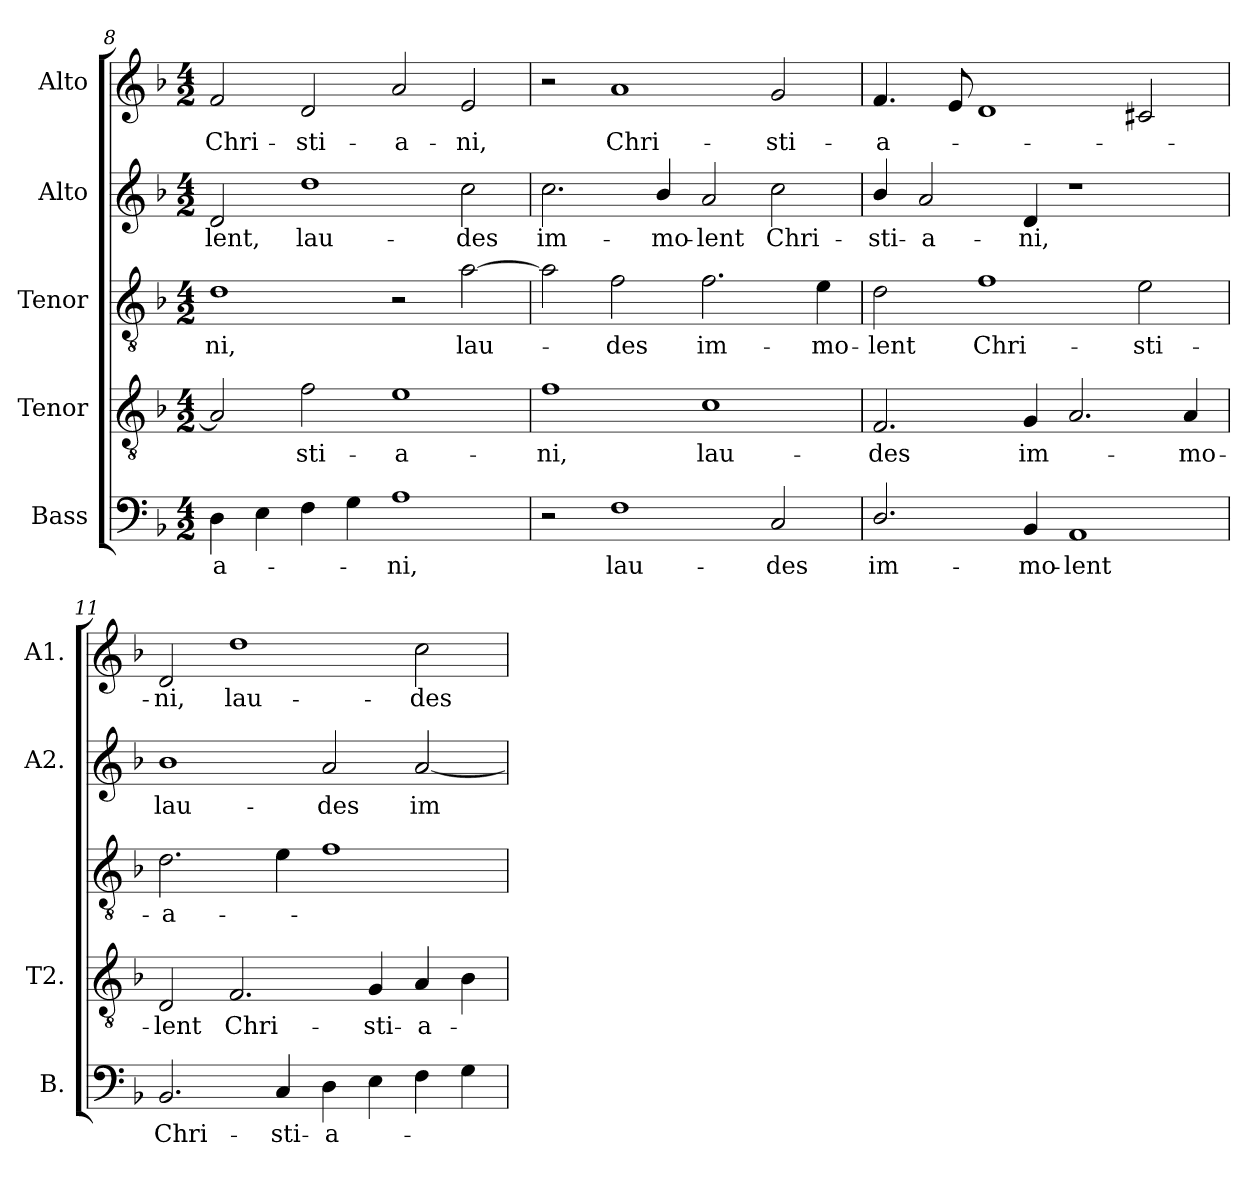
**kern	**text	**kern	**text	**kern	**text	**kern	**text	**kern	**text
*part5	*part5	*part4	*part4	*part3	*part3	*part2	*part2	*part1	*part1
*staff5	*staff5	*staff4	*staff4	*staff3	*staff3	*staff2	*staff2	*staff1	*staff1
*I"Bass	*	*I"Tenor	*	*I"Tenor	*	*I"Alto	*	*I"Alto	*
*I'B.	*	*I'T2.	*	*	*	*I'A2.	*	*I'A1.	*
*clefF4	*	*clefGv2	*	*clefGv2	*	*clefG2	*	*clefG2	*
*	*	*ITrd7c12	*	*ITrd7c12	*	*	*	*	*
*k[b-]	*	*k[b-]	*	*k[b-]	*	*k[b-]	*	*k[b-]	*
*F:	*	*F:	*	*F:	*	*F:	*	*F:	*
*M4/2	*	*M4/2	*	*M4/2	*	*M4/2	*	*M4/2	*
=8	=8	=8	=8	=8	=8	=8	=8	=8	=8
!	!LO:LY:b:color=#000000	!	!	!	!	!	!	!	!
!	!	!	!	!	!LO:LY:b:color=#000000	!	!	!	!
!	!	!	!	!	!	!	!LO:LY:b:color=#000000	!	!
!	!	!	!	!	!	!	!	!	!LO:LY:b:color=#000000
4Di\	-a-	2AAi/]	.	1Di	-ni,	2di/	-lent,	2fi/	Chri-
4Ei\	.	.	.	.	.	.	.	.	.
!	!	!	!LO:LY:b:color=#000000	!	!	!	!	!	!
!	!	!	!	!	!	!	!LO:LY:b:color=#000000	!	!
!	!	!	!	!	!	!	!	!	!LO:LY:b:color=#000000
4Fi\	.	2Fi\	-sti-	.	.	1ddi	lau-	2di/	-sti-
4Gi\	.	.	.	.	.	.	.	.	.
!	!LO:LY:b:color=#000000	!	!	!	!	!	!	!	!
!	!	!	!LO:LY:b:color=#000000	!	!	!	!	!	!
!	!	!	!	!	!	!	!	!	!LO:LY:b:color=#000000
1Ai	-ni,	1Ei	-a-	2r	.	.	.	2ai/	-a-
!	!	!	!	!	!LO:LY:b:color=#000000	!	!	!	!
!	!	!	!	!	!	!	!LO:LY:b:color=#000000	!	!
!	!	!	!	!	!	!	!	!	!LO:LY:b:color=#000000
.	.	.	.	[2Ai\	lau-	2cci\	-des	2ei/	-ni,
!!LO:LB:g=z
=9	=9	=9	=9	=9	=9	=9	=9	=9	=9
!	!	!	!LO:LY:b:color=#000000	!	!	!	!	!	!
!	!	!	!	!	!	!	!LO:LY:b:color=#000000	!	!
2r	.	1Fi	-ni,	2Ai\]	.	2.cci\	im-	2r	.
!	!LO:LY:b:color=#000000	!	!	!	!	!	!	!	!
!	!	!	!	!	!LO:LY:b:color=#000000	!	!	!	!
!	!	!	!	!	!	!	!	!	!LO:LY:b:color=#000000
1Fi	lau-	.	.	2Fi\	-des	.	.	1ai	Chri-
!	!	!	!	!	!	!	!LO:LY:b:color=#000000	!	!
.	.	.	.	.	.	4b-i/	-mo-	.	.
!	!	!	!LO:LY:b:color=#000000	!	!	!	!	!	!
!	!	!	!	!	!LO:LY:b:color=#000000	!	!	!	!
!	!	!	!	!	!	!	!LO:LY:b:color=#000000	!	!
.	.	1Ci	lau-	2.Fi\	im-	2ai/	-lent	.	.
!	!LO:LY:b:color=#000000	!	!	!	!	!	!	!	!
!	!	!	!	!	!	!	!LO:LY:b:color=#000000	!	!
!	!	!	!	!	!	!	!	!	!LO:LY:b:color=#000000
2Ci/	-des	.	.	.	.	2cci\	Chri-	2gi/	-sti-
!	!	!	!	!	!LO:LY:b:color=#000000	!	!	!	!
.	.	.	.	4Ei\	-mo-	.	.	.	.
=10	=10	=10	=10	=10	=10	=10	=10	=10	=10
!	!LO:LY:b:color=#000000	!	!	!	!	!	!	!	!
!	!	!	!LO:LY:b:color=#000000	!	!	!	!	!	!
!	!	!	!	!	!LO:LY:b:color=#000000	!	!	!	!
!	!	!	!	!	!	!	!LO:LY:b:color=#000000	!	!
!	!	!	!	!	!	!	!	!	!LO:LY:b:color=#000000
2.Di/	im-	2.FFi/	-des	2Di\	-lent	4b-i/	-sti-	4.fi/	-a-
!	!	!	!	!	!	!	!LO:LY:b:color=#000000	!	!
.	.	.	.	.	.	2ai/	-a-	.	.
.	.	.	.	.	.	.	.	8ei/	.
!	!	!	!	!	!LO:LY:b:color=#000000	!	!	!	!
.	.	.	.	1Fi	Chri-	.	.	1di	.
!	!LO:LY:b:color=#000000	!	!	!	!	!	!	!	!
!	!	!	!LO:LY:b:color=#000000	!	!	!	!	!	!
!	!	!	!	!	!	!	!LO:LY:b:color=#000000	!	!
4BB-i/	-mo-	4GGi/	im-	.	.	4di/	-ni,	.	.
!	!LO:LY:b:color=#000000	!	!	!	!	!	!	!	!
1AAi	-lent	2.AAi/	.	.	.	1r	.	.	.
!	!	!	!	!	!LO:LY:b:color=#000000	!	!	!	!
.	.	.	.	2Ei\	-sti-	.	.	2c#Xi/	.
!	!	!	!LO:LY:b:color=#000000	!	!	!	!	!	!
.	.	4AAi/	-mo-	.	.	.	.	.	.
=11	=11	=11	=11	=11	=11	=11	=11	=11	=11
!	!LO:LY:b:color=#000000	!	!	!	!	!	!	!	!
!	!	!	!LO:LY:b:color=#000000	!	!	!	!	!	!
!	!	!	!	!	!LO:LY:b:color=#000000	!	!	!	!
!	!	!	!	!	!	!	!LO:LY:b:color=#000000	!	!
!	!	!	!	!	!	!	!	!	!LO:LY:b:color=#000000
2.BB-i/	Chri-	2DDi/	-lent	2.Di\	-a-	1b-i	lau-	2di/	-ni,
!	!	!	!LO:LY:b:color=#000000	!	!	!	!	!	!
!	!	!	!	!	!	!	!	!	!LO:LY:b:color=#000000
.	.	2.FFi/	Chri-	.	.	.	.	1ddi	lau-
!	!LO:LY:b:color=#000000	!	!	!	!	!	!	!	!
4Ci/	-sti-	.	.	4Ei\	.	.	.	.	.
!	!LO:LY:b:color=#000000	!	!	!	!	!	!	!	!
!	!	!	!	!	!	!	!LO:LY:b:color=#000000	!	!
4Di\	-a-	.	.	1Fi	.	2ai/	-des	.	.
!	!	!	!LO:LY:b:color=#000000	!	!	!	!	!	!
4Ei\	.	4GGi/	-sti-	.	.	.	.	.	.
!	!	!	!LO:LY:b:color=#000000	!	!	!	!	!	!
!	!	!	!	!	!	!	!LO:LY:b:color=#000000	!	!
!	!	!	!	!	!	!	!	!	!LO:LY:b:color=#000000
4Fi\	.	4AAi/	-a-	.	.	[2ai/	im-	2cci\	-des
4Gi\	.	4BB-i\	.	.	.	.	.	.	.
=	=	=	=	=	=	=	=	=	=
*-	*-	*-	*-	*-	*-	*-	*-	*-	*-
